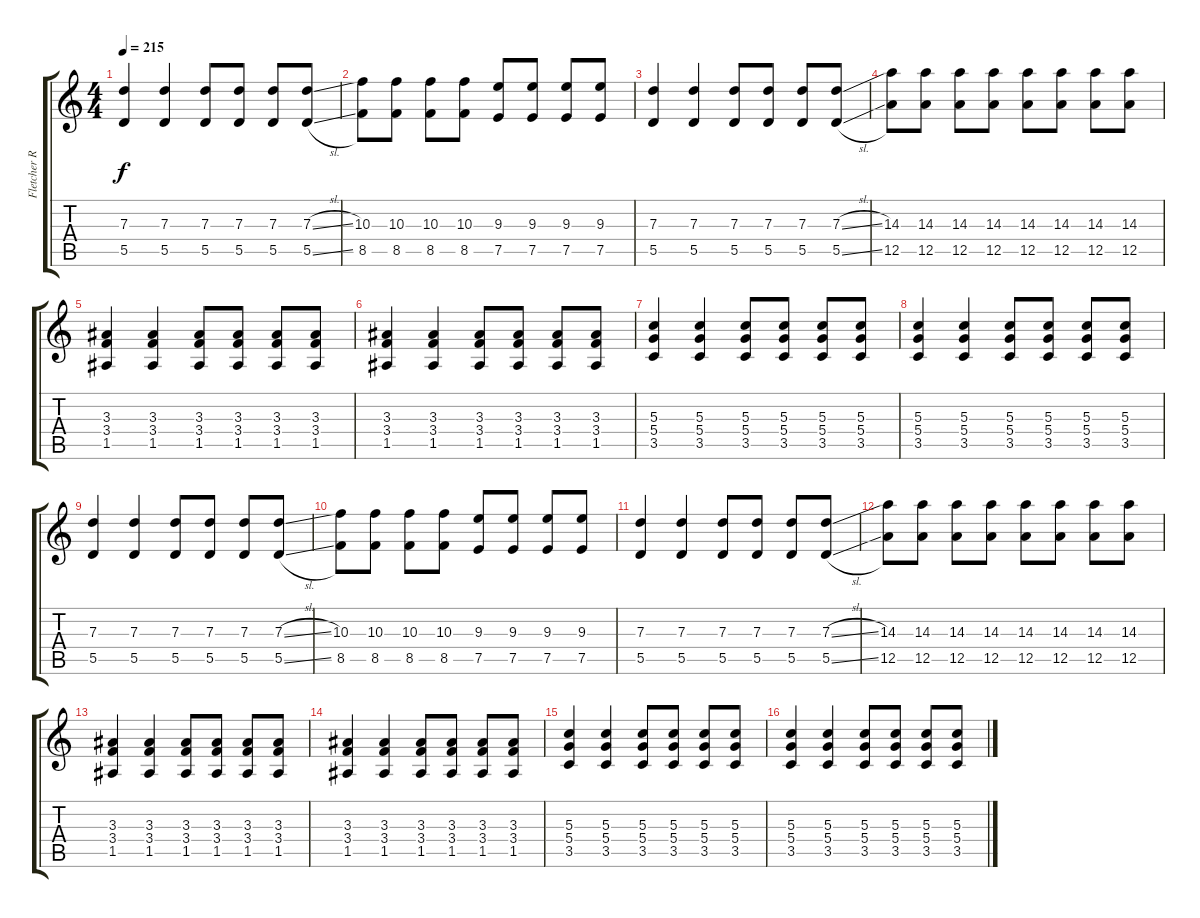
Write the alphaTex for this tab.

\track ("Fletcher Rhytm 2" "Fletcher R") {instrument overdrivenguitar}
\staff {score tabs}
\tuning (E4 B3 G3 D3 A2 D2) {hide}
\ts (4 4)
\tempo 215
\clef g2
\ks c
(7.3 5.5).4{dy f} (7.3 5.5).4 (7.3 5.5).8 (7.3 5.5).8 (7.3 5.5).8 (7.3{sl} 5.5{sl}).8 |
(10.3 8.5).8 (10.3 8.5).8 (10.3 8.5).8 (10.3 8.5).8 (9.3 7.5).8 (9.3 7.5).8 (9.3 7.5).8 (9.3 7.5).8 |
(7.3 5.5).4 (7.3 5.5).4 (7.3 5.5).8 (7.3 5.5).8 (7.3 5.5).8 (7.3{sl} 5.5{sl}).8 |
(14.3 12.5).8 (14.3 12.5).8 (14.3 12.5).8 (14.3 12.5).8 (14.3 12.5).8 (14.3 12.5).8 (14.3 12.5).8 (14.3 12.5).8 |
(3.3 3.4 1.5).4 (3.3 3.4 1.5).4 (3.3 3.4 1.5).8 (3.3 3.4 1.5).8 (3.3 3.4 1.5).8 (3.3 3.4 1.5).8 |
(3.3 3.4 1.5).4 (3.3 3.4 1.5).4 (3.3 3.4 1.5).8 (3.3 3.4 1.5).8 (3.3 3.4 1.5).8 (3.3 3.4 1.5).8 |
(5.3 5.4 3.5).4 (5.3 5.4 3.5).4 (5.3 5.4 3.5).8 (5.3 5.4 3.5).8 (5.3 5.4 3.5).8 (5.3 5.4 3.5).8 |
(5.3 5.4 3.5).4 (5.3 5.4 3.5).4 (5.3 5.4 3.5).8 (5.3 5.4 3.5).8 (5.3 5.4 3.5).8 (5.3 5.4 3.5).8 |
(7.3 5.5).4 (7.3 5.5).4 (7.3 5.5).8 (7.3 5.5).8 (7.3 5.5).8 (7.3{sl} 5.5{sl}).8 |
(10.3 8.5).8 (10.3 8.5).8 (10.3 8.5).8 (10.3 8.5).8 (9.3 7.5).8 (9.3 7.5).8 (9.3 7.5).8 (9.3 7.5).8 |
(7.3 5.5).4 (7.3 5.5).4 (7.3 5.5).8 (7.3 5.5).8 (7.3 5.5).8 (7.3{sl} 5.5{sl}).8 |
(14.3 12.5).8 (14.3 12.5).8 (14.3 12.5).8 (14.3 12.5).8 (14.3 12.5).8 (14.3 12.5).8 (14.3 12.5).8 (14.3 12.5).8 |
(3.3 3.4 1.5).4 (3.3 3.4 1.5).4 (3.3 3.4 1.5).8 (3.3 3.4 1.5).8 (3.3 3.4 1.5).8 (3.3 3.4 1.5).8 |
(3.3 3.4 1.5).4 (3.3 3.4 1.5).4 (3.3 3.4 1.5).8 (3.3 3.4 1.5).8 (3.3 3.4 1.5).8 (3.3 3.4 1.5).8 |
(5.3 5.4 3.5).4 (5.3 5.4 3.5).4 (5.3 5.4 3.5).8 (5.3 5.4 3.5).8 (5.3 5.4 3.5).8 (5.3 5.4 3.5).8 |
(5.3 5.4 3.5).4 (5.3 5.4 3.5).4 (5.3 5.4 3.5).8 (5.3 5.4 3.5).8 (5.3 5.4 3.5).8 (5.3 5.4 3.5).8
